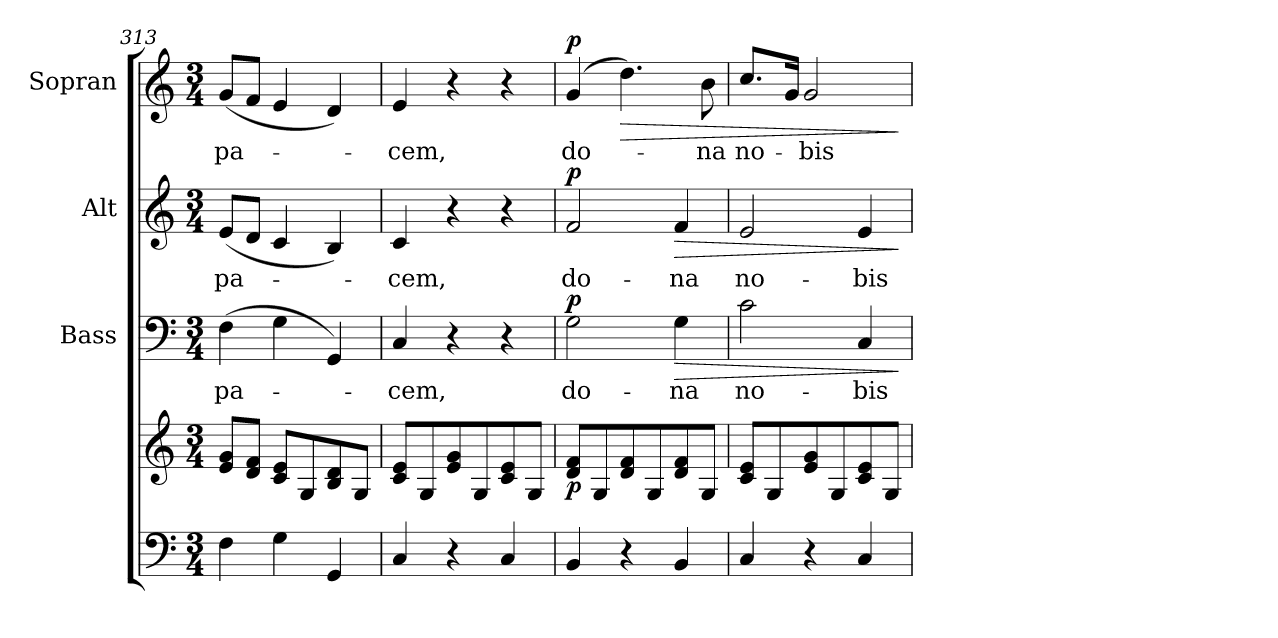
**kern	**kern	**dynam	**kern	**text	**dynam	**kern	**text	**dynam	**kern	**text	**dynam
*part4	*part4	*part4	*part3	*part3	*part3	*part2	*part2	*part2	*part1	*part1	*part1
*staff5	*staff4	*staff4/5	*staff3	*staff3	*staff3	*staff2	*staff2	*staff2	*staff1	*staff1	*staff1
*	*	*	*I"Bass	*	*	*I"Alt	*	*	*I"Sopran	*	*
*	*	*	*I'B.	*	*	*I'A.	*	*	*I'S.	*	*
!!LO:LB:g=z
*clefF4	*clefG2	*	*clefF4	*	*	*clefG2	*	*	*clefG2	*	*
*k[]	*k[]	*	*k[]	*	*	*k[]	*	*	*k[]	*	*
*C:	*C:	*	*C:	*	*	*C:	*	*	*C:	*	*
*M3/4	*M3/4	*	*M3/4	*	*	*M3/4	*	*	*M3/4	*	*
=313	=313	=313	=313	=313	=313	=313	=313	=313	=313	=313	=313
!	!	!	!	!LO:LY:b	!	!	!LO:LY:b	!	!	!LO:LY:b	!
4F\	8e/ 8g/L	.	(>4F\	pa-	.	(<8e/L	pa-	.	(<8g/L	pa-	.
.	8d/ 8f/J	.	.	.	.	8d/J	.	.	8f/J	.	.
4G\	8c/ 8e/L	.	4G\	.	.	4c/	.	.	4e/	.	.
.	8G/	.	.	.	.	.	.	.	.	.	.
4GG/	8B/ 8d/	.	4GG/)	.	.	4B/)	.	.	4d/)	.	.
.	8G/J	.	.	.	.	.	.	.	.	.	.
=314	=314	=314	=314	=314	=314	=314	=314	=314	=314	=314	=314
!	!	!	!	!LO:LY:b	!	!	!LO:LY:b	!	!	!LO:LY:b	!
4C/	8c/ 8e/L	.	4C/	-cem,	.	4c/	-cem,	.	4e/	-cem,	.
.	8G/	.	.	.	.	.	.	.	.	.	.
4r	8e/ 8g/	.	4r	.	.	4r	.	.	4r	.	.
.	8G/	.	.	.	.	.	.	.	.	.	.
4C/	8c/ 8e/	.	4r	.	.	4r	.	.	4r	.	.
.	8G/J	.	.	.	.	.	.	.	.	.	.
=315	=315	=315	=315	=315	=315	=315	=315	=315	=315	=315	=315
!	!	!LO:DY:b	!	!LO:LY:b	!LO:DY:a	!	!LO:LY:b	!LO:DY:a	!	!LO:LY:b	!LO:DY:a
4BB/	8d/ 8f/L	p	2G\	do-	p	2f/	do-	p	(4g/	do-	p
.	8G/	.	.	.	.	.	.	.	.	.	.
!	!	!	!	!	!	!	!	!	!	!	!LO:HP:b
4r	8d/ 8f/	.	.	.	.	.	.	.	4.dd\)	.	>
.	8G/	.	.	.	.	.	.	.	.	.	.
!	!	!	!	!LO:LY:b	!LO:HP:b	!	!LO:LY:b	!LO:HP:b	!	!	!
4BB/	8d/ 8f/	.	4G\	-na	>	4f/	-na	>	.	.	.
!	!	!	!	!	!	!	!	!	!	!LO:LY:b	!
.	8G/J	.	.	.	.	.	.	.	8b\	-na	.
=316	=316	=316	=316	=316	=316	=316	=316	=316	=316	=316	=316
!	!	!	!	!LO:LY:b	!	!	!LO:LY:b	!	!	!LO:LY:b	!
4C/	8c/ 8e/L	.	2c\	no-	.	2e/	no-	.	8.cc/L	no-	.
.	8G/	.	.	.	.	.	.	.	.	.	.
.	.	.	.	.	.	.	.	.	16g/Jk	.	.
!	!	!	!	!	!	!	!	!	!	!LO:LY:b	!
4r	8e/ 8g/	.	.	.	.	.	.	.	2g/	-bis	.
.	8G/	.	.	.	.	.	.	.	.	.	.
!	!	!	!	!LO:LY:b	!	!	!LO:LY:b	!	!	!	!
4C/	8c/ 8e/	.	4C/	-bis	.	4e/	-bis	.	.	.	.
.	8G/J	.	.	.	.	.	.	.	.	.	.
.	.	.	.	.	]	.	.	]	.	.	]
=	=	=	=	=	=	=	=	=	=	=	=
*-	*-	*-	*-	*-	*-	*-	*-	*-	*-	*-	*-
